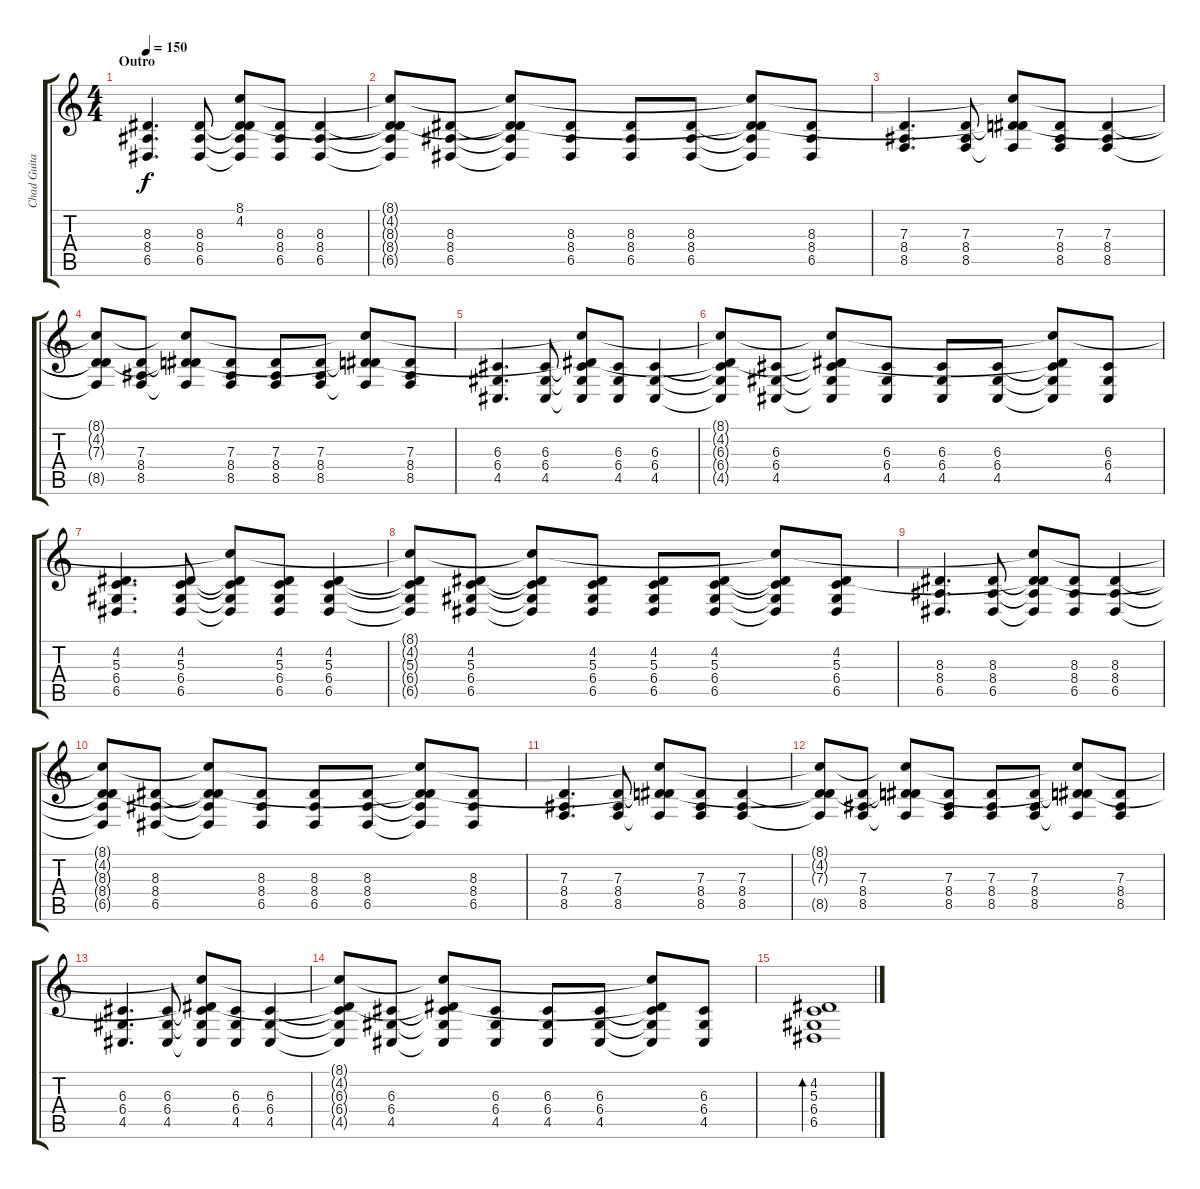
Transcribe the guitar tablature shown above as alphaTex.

\track ("Chad Guitar" "Chad Guita") {instrument brightacousticpiano}
\staff {score tabs}
\tuning (E4 B3 G3 D3 A2 E2) {hide}
\ts (4 4)
\section ("" "Outro")
\tempo 150
\clef g2
\ks c
(8.3 8.4 6.5).4{d dy f} (8.3 8.4 6.5).8 (8.1{t} 4.2{t} 8.3{t} 8.4{t} 6.5{t}).8 (8.3 8.4 6.5).8 (8.3 8.4 6.5).4 |
(8.1{t} 4.2{t} 8.3{t} 8.4{t} 6.5{t}).8 (8.3 8.4 6.5).8 (8.1{t} 4.2{t} 8.3{t} 8.4{t} 6.5{t}).8 (8.3 8.4 6.5).8 (8.3 8.4 6.5).8 (8.3 8.4 6.5).8 (8.1{t} 4.2{t} 8.3{t} 8.4{t} 6.5{t}).8 (8.3 8.4 6.5).8 |
(7.3 8.4 8.5).4{d} (7.3 8.4 8.5).8 (8.1{t} 4.2{t} 7.3{t} 8.5{t}).8 (7.3 8.4 8.5).8 (7.3 8.4 8.5).4 |
(8.1{t} 4.2{t} 7.3{t} 8.5{t}).8 (7.3 8.4 8.5).8 (8.1{t} 4.2{t} 7.3{t} 8.5{t}).8 (7.3 8.4 8.5).8 (7.3 8.4 8.5).8 (7.3 8.4 8.5).8 (8.1{t} 4.2{t} 7.3{t} 8.5{t}).8 (7.3 8.4 8.5).8 |
(6.3 6.4 4.5).4{d} (6.3 6.4 4.5).8 (8.1{t} 4.2{t} 6.3{t} 6.4{t} 4.5{t}).8 (6.3 6.4 4.5).8 (6.3 6.4 4.5).4 |
(8.1{t} 4.2{t} 6.3{t} 6.4{t} 4.5{t}).8 (6.3 6.4 4.5).8 (8.1{t} 4.2{t} 6.3{t} 6.4{t} 4.5{t}).8 (6.3 6.4 4.5).8 (6.3 6.4 4.5).8 (6.3 6.4 4.5).8 (8.1{t} 4.2{t} 6.3{t} 6.4{t} 4.5{t}).8 (6.3 6.4 4.5).8 |
(4.2 5.3 6.4 6.5).4{d} (4.2 5.3 6.4 6.5).8 (8.1{t} 4.2{t} 5.3{t} 6.4{t} 6.5{t}).8 (4.2 5.3 6.4 6.5).8 (4.2 5.3 6.4 6.5).4 |
(8.1{t} 4.2{t} 5.3{t} 6.4{t} 6.5{t}).8 (4.2 5.3 6.4 6.5).8 (8.1{t} 4.2{t} 5.3{t} 6.4{t} 6.5{t}).8 (4.2 5.3 6.4 6.5).8 (4.2 5.3 6.4 6.5).8 (4.2 5.3 6.4 6.5).8 (8.1{t} 4.2{t} 5.3{t} 6.4{t} 6.5{t}).8 (4.2 5.3 6.4 6.5).8 |
(8.3 8.4 6.5).4{d} (8.3 8.4 6.5).8 (8.1{t} 4.2{t} 8.3{t} 8.4{t} 6.5{t}).8 (8.3 8.4 6.5).8 (8.3 8.4 6.5).4 |
(8.1{t} 4.2{t} 8.3{t} 8.4{t} 6.5{t}).8 (8.3 8.4 6.5).8 (8.1{t} 4.2{t} 8.3{t} 8.4{t} 6.5{t}).8 (8.3 8.4 6.5).8 (8.3 8.4 6.5).8 (8.3 8.4 6.5).8 (8.1{t} 4.2{t} 8.3{t} 8.4{t} 6.5{t}).8 (8.3 8.4 6.5).8 |
(7.3 8.4 8.5).4{d} (7.3 8.4 8.5).8 (8.1{t} 4.2{t} 7.3{t} 8.5{t}).8 (7.3 8.4 8.5).8 (7.3 8.4 8.5).4 |
(8.1{t} 4.2{t} 7.3{t} 8.5{t}).8 (7.3 8.4 8.5).8 (8.1{t} 4.2{t} 7.3{t} 8.5{t}).8 (7.3 8.4 8.5).8 (7.3 8.4 8.5).8 (7.3 8.4 8.5).8 (8.1{t} 4.2{t} 7.3{t} 8.5{t}).8 (7.3 8.4 8.5).8 |
(6.3 6.4 4.5).4{d} (6.3 6.4 4.5).8 (8.1{t} 4.2{t} 6.3{t} 6.4{t} 4.5{t}).8 (6.3 6.4 4.5).8 (6.3 6.4 4.5).4 |
(8.1{t} 4.2{t} 6.3{t} 6.4{t} 4.5{t}).8 (6.3 6.4 4.5).8 (8.1{t} 4.2{t} 6.3{t} 6.4{t} 4.5{t}).8 (6.3 6.4 4.5).8 (6.3 6.4 4.5).8 (6.3 6.4 4.5).8 (8.1{t} 4.2{t} 6.3{t} 6.4{t} 4.5{t}).8 (6.3 6.4 4.5).8 |
(4.2 5.3 6.4 6.5).1{bd 480}
